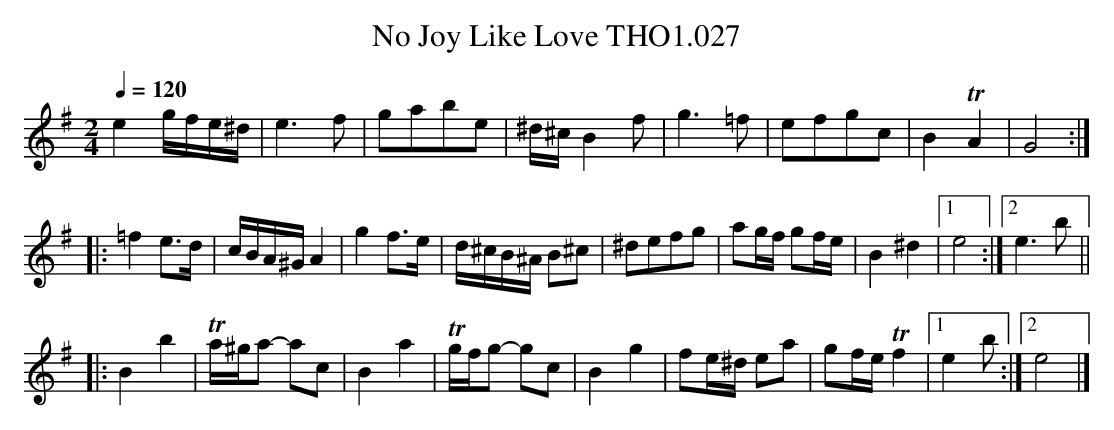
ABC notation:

X:1
T:No Joy Like Love THO1.027
M:2/4
L:1/8
Q:1/4=120
K:Em
e2 g/f/e/^d/|e3 f|gabe|^d/^c/ B2 f|g3 =f|efgc|B2TA2|G4:|
|:=f2e>d|c/B/A/^G/ A2|g2 f>e|d/^c/B/^A/ B^c|\
^defg|ag/f/ gf/e/|B2^d2|1e4:|2e3 b||
|:B2b2|Ta/^g/a -ac|B2a2|Tg/f/g -gc|B2g2|\
fe/^d/ ea|gf/e/ Tf2|1e2 b:|2e4|]
